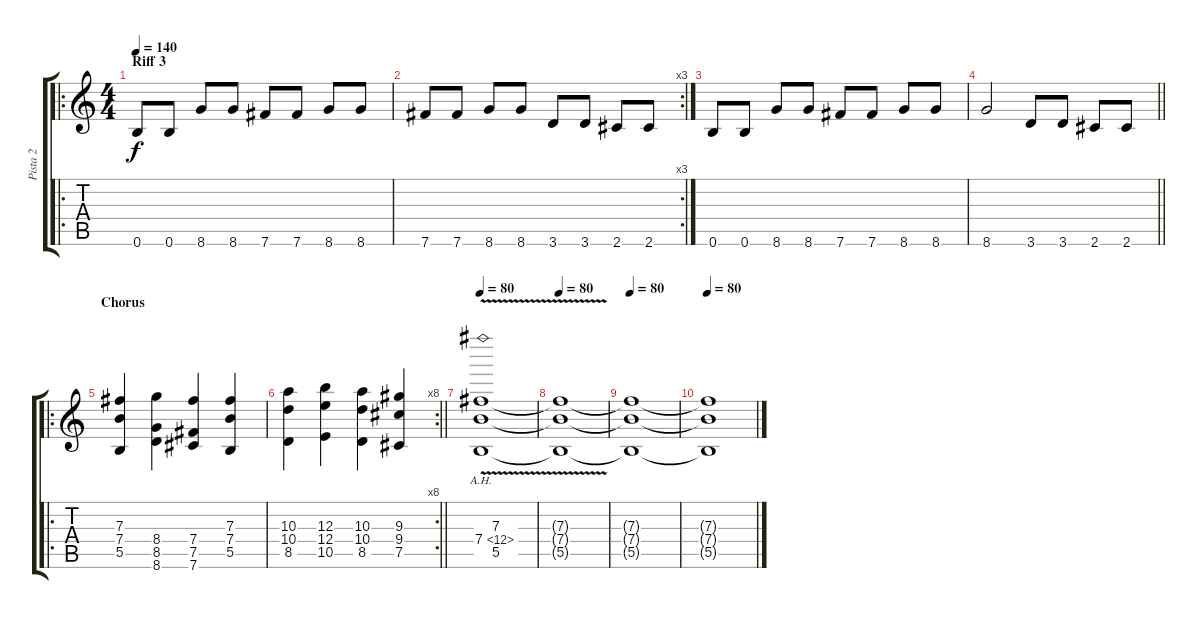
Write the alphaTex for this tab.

\track ("Pista 2" "Pista 2") {instrument distortionguitar}
\staff {score tabs}
\tuning (Db3 Ab3 E3 B3 Gb2 B2) {hide}
\ro
\ts (4 4)
\section ("" "Riff 3")
\tempo 140
\clef g2
\ks c
0.6.8{dy f} 0.6.8 8.6.8 8.6.8 7.6.8 7.6.8 8.6.8 8.6.8 |
\rc 3
7.6.8 7.6.8 8.6.8 8.6.8 3.6.8 3.6.8 2.6.8 2.6.8 |
0.6.8 0.6.8 8.6.8 8.6.8 7.6.8 7.6.8 8.6.8 8.6.8 |
\barLineRight lightlight
8.6.2 3.6.8 3.6.8 2.6.8 2.6.8 |
\ro
\section ("" "Chorus")
(7.3 7.4 5.5).4 (8.4 8.5 8.6).4 (7.4 7.5 7.6).4 (7.3 7.4 5.5).4 |
\rc 8
\barLineRight lightlight
(10.3 10.4 8.5).4 (12.3 12.4 10.5).4 (10.3 10.4 8.5).4 (9.3 9.4 7.5).4 |
\tempo 80
(7.3 7.4{ah 5 v} 5.5).1 |
\tempo 80
(7.3{t} 7.4{t} 5.5{t}).1 |
\tempo 80
(7.3{t} 7.4{t} 5.5{t}).1 |
\tempo 80
(7.3{t} 7.4{t} 5.5{t}).1
